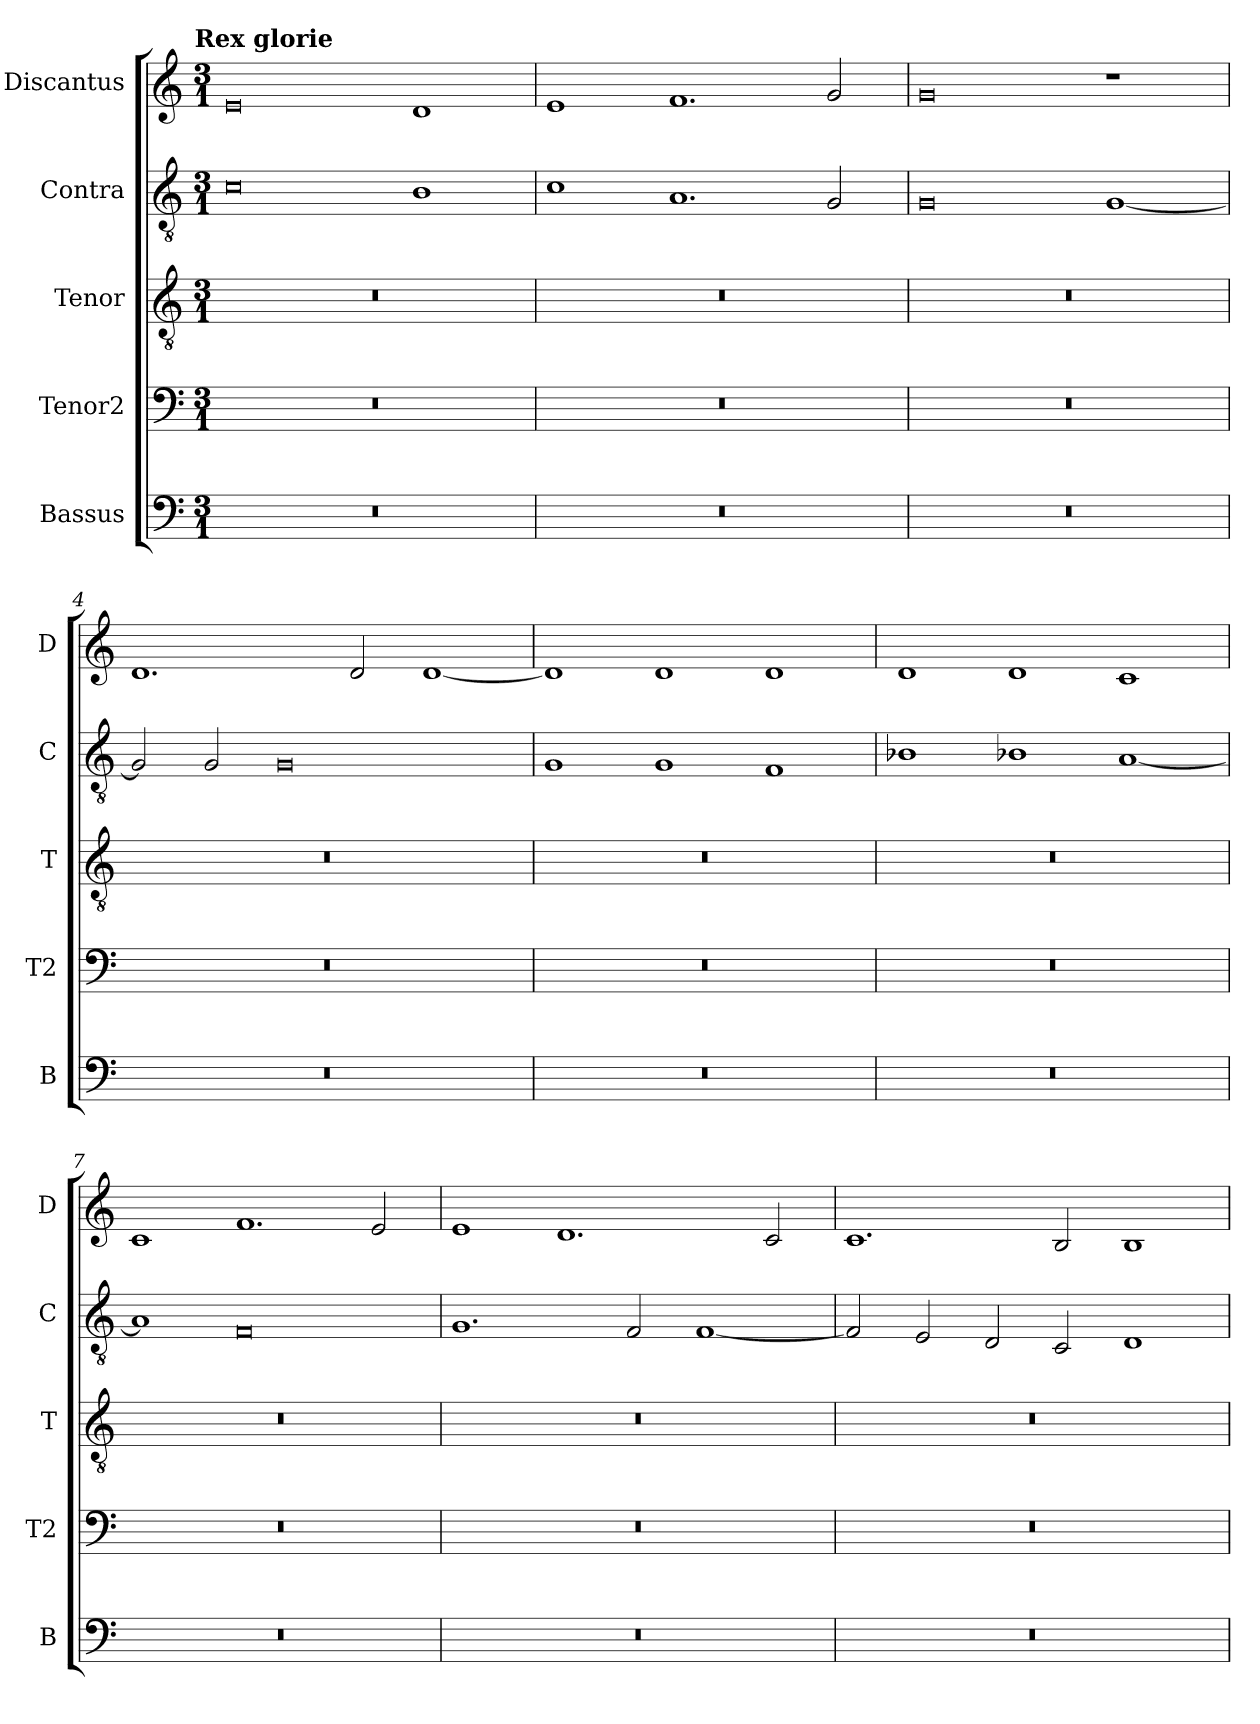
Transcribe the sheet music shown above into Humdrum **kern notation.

**kern	**kern	**kern	**kern	**kern
*part5	*part4	*part3	*part2	*part1
*staff5	*staff4	*staff3	*staff2	*staff1
*I"Bassus	*I"Tenor2	*I"Tenor	*I"Contra	*I"Discantus
*I'B	*I'T2	*I'T	*I'C	*I'D
*clefF4	*clefF4	*clefGv2	*clefGv2	*clefG2
*k[]	*k[]	*k[]	*k[]	*k[]
!!LO:TX:omd:t=Rex glorie
*M3/1	*M3/1	*M3/1	*M3/1	*M3/1
=1	=1	=1	=1	=1
0.r	0.r	0.r	0c	0e
.	.	.	1B	1d
=2	=2	=2	=2	=2
0.r	0.r	0.r	1c	1e
.	.	.	1.A	1.f
.	.	.	2G/	2g/
=3	=3	=3	=3	=3
0.r	0.r	0.r	0G	0g
.	.	.	[1G	1r
=4	=4	=4	=4	=4
0.r	0.r	0.r	2G/]	1.d
.	.	.	2G/	.
.	.	.	0G	.
.	.	.	.	2d/
.	.	.	.	[1d
=5	=5	=5	=5	=5
0.r	0.r	0.r	1G	1d]
.	.	.	1G	1d
.	.	.	1F	1d
=6	=6	=6	=6	=6
0.r	0.r	0.r	1B-X	1d
.	.	.	1B-X	1d
.	.	.	[1A	1c
=7	=7	=7	=7	=7
0.r	0.r	0.r	1A]	1c
.	.	.	0F	1.f
.	.	.	.	2e/
=8	=8	=8	=8	=8
0.r	0.r	0.r	1.G	1e
.	.	.	.	1.d
.	.	.	2F/	.
.	.	.	[1F	.
.	.	.	.	2c/
=9	=9	=9	=9	=9
0.r	0.r	0.r	2F/]	1.c
.	.	.	2E/	.
.	.	.	2D/	.
.	.	.	2C/	2B/
.	.	.	1D	1B
=	=	=	=	=
*-	*-	*-	*-	*-
